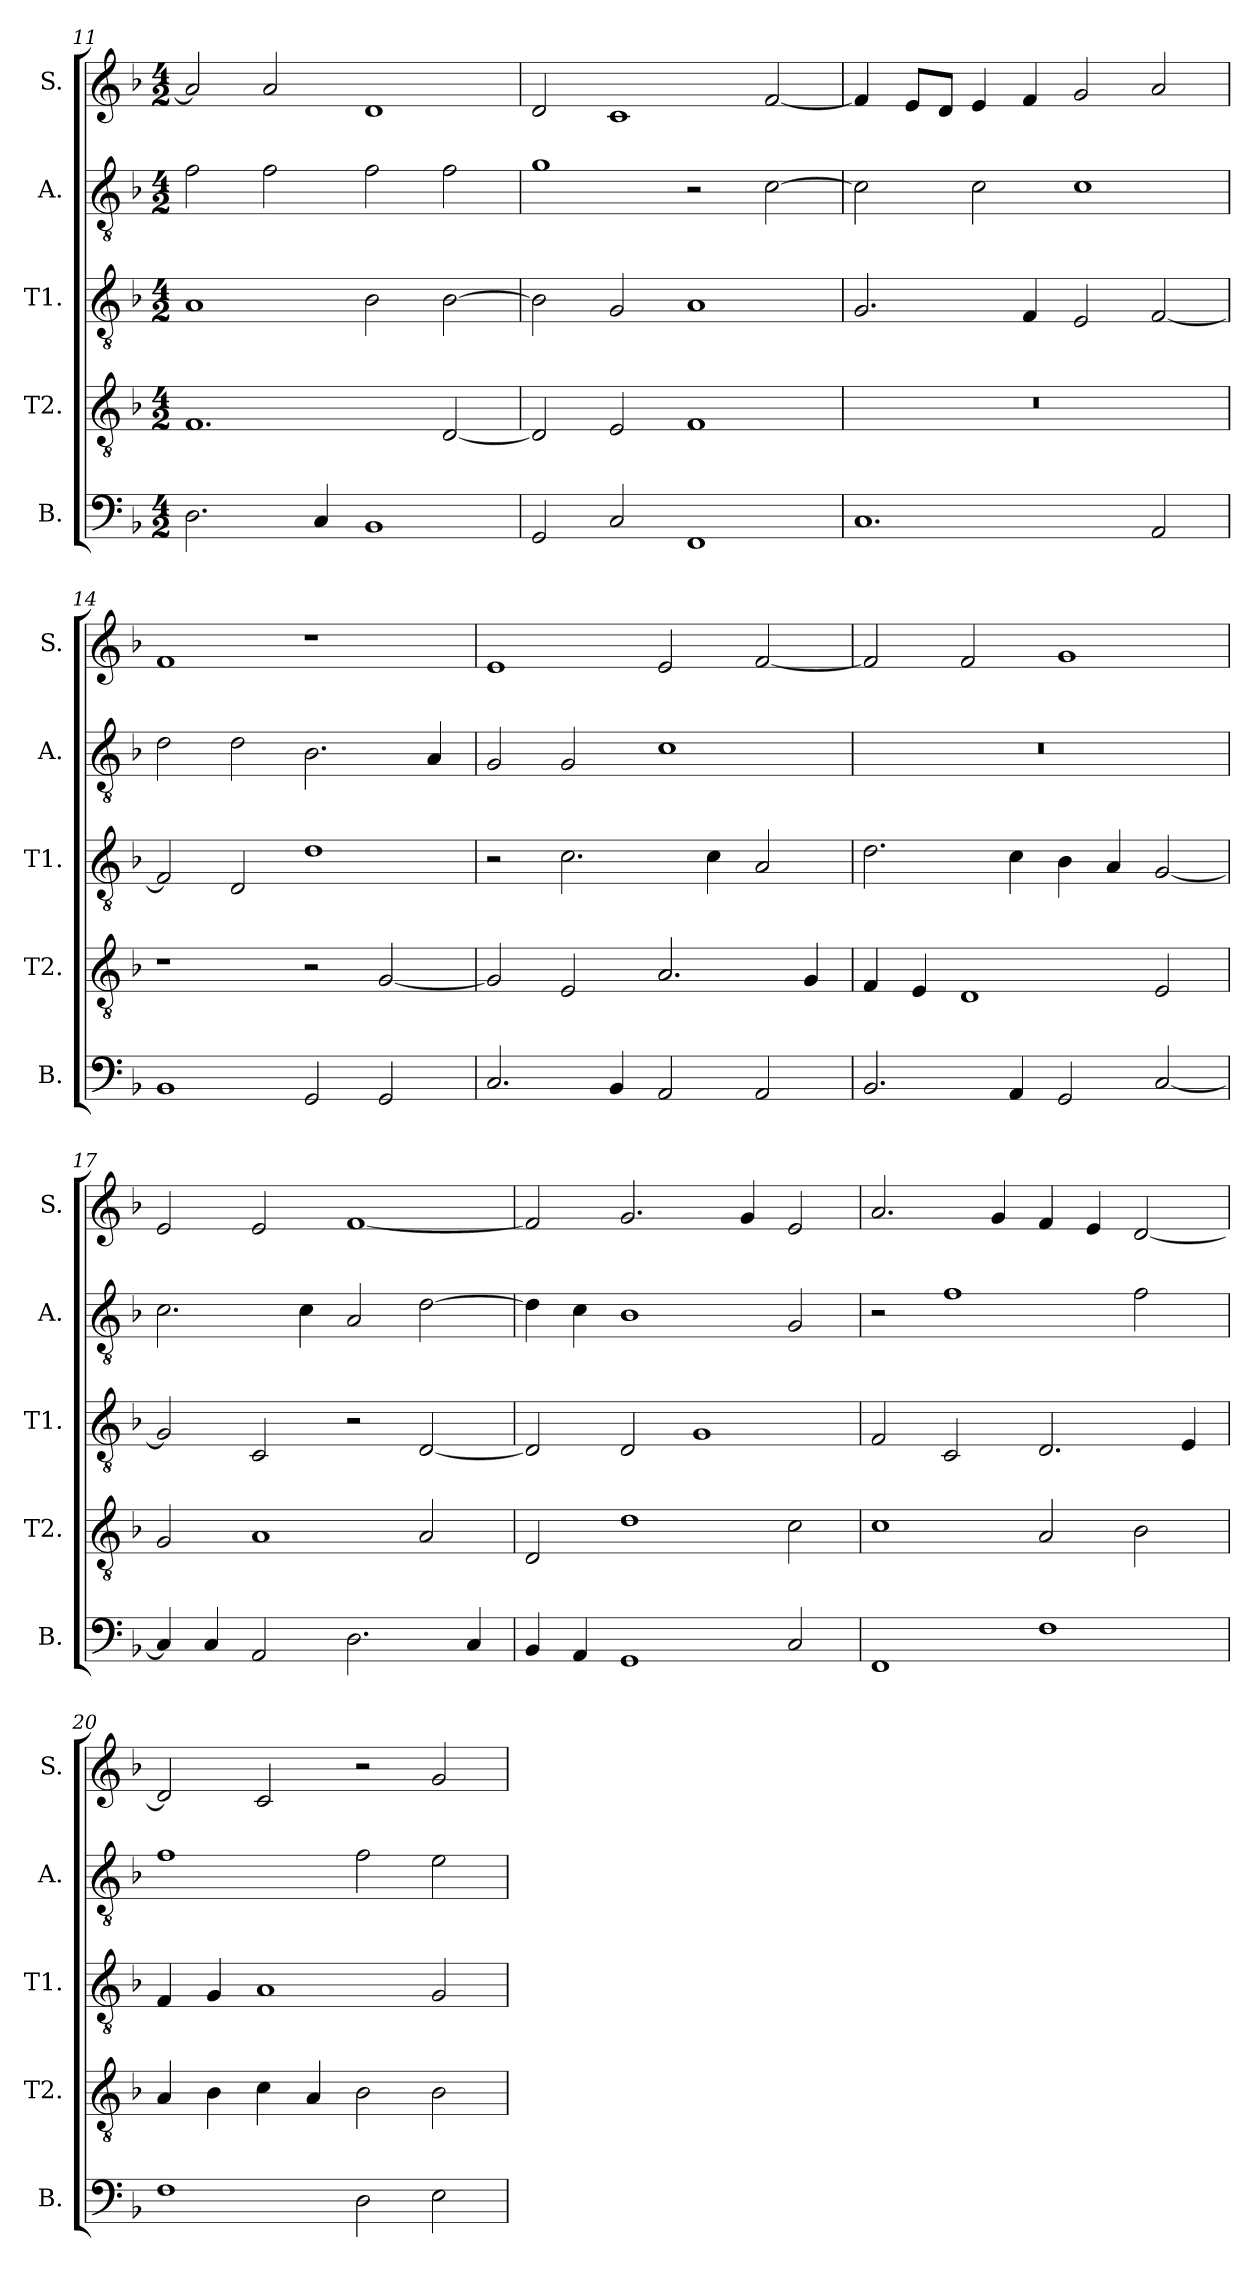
**kern	**kern	**kern	**kern	**kern
*part5	*part4	*part3	*part2	*part1
*staff5	*staff4	*staff3	*staff2	*staff1
*I"B.	*I"T2.	*I"T1.	*I"A.	*I"S.
*I'B.	*I'T2.	*I'T1.	*I'A.	*I'S.
!!LO:LB:g=z
*clefF4	*clefGv2	*clefGv2	*clefGv2	*clefG2
*k[b-]	*k[b-]	*k[b-]	*k[b-]	*k[b-]
*F:	*F:	*F:	*F:	*F:
*M4/2	*M4/2	*M4/2	*M4/2	*M4/2
=11	=11	=11	=11	=11
2.D\	1.F	1A	2f\	2a/]
.	.	.	2f\	2a/
4C/	.	.	.	.
1BB-	.	2B-\	2f\	1d
.	[2D/	[2B-\	2f\	.
=12	=12	=12	=12	=12
2GG/	2D/]	2B-\]	1g	2d/
2C/	2E/	2G/	.	1c
1FF	1F	1A	2r	.
.	.	.	[2c\	[2f/
=13	=13	=13	=13	=13
1.C	0r	2.G/	2c\]	4f/]
.	.	.	.	8e/L
.	.	.	.	8d/J
.	.	.	2c\	4e/
.	.	4F/	.	4f/
.	.	2E/	1c	2g/
2AA/	.	[2F/	.	2a/
=14	=14	=14	=14	=14
1BB-	1r	2F/]	2d\	1f
.	.	2D/	2d\	.
2GG/	2r	1d	2.B-\	1r
2GG/	[2G/	.	.	.
.	.	.	4A/	.
!!LO:PB:g=z
=15	=15	=15	=15	=15
2.C/	2G/]	2r	2G/	1e
.	2E/	2.c\	2G/	.
4BB-/	.	.	.	.
2AA/	2.A/	.	1c	2e/
.	.	4c\	.	.
2AA/	.	2A/	.	[2f/
.	4G/	.	.	.
=16	=16	=16	=16	=16
2.BB-/	4F/	2.d\	0r	2f/]
.	4E/	.	.	.
.	1D	.	.	2f/
4AA/	.	4c\	.	.
2GG/	.	4B-\	.	1g
.	.	4A/	.	.
[2C/	2E/	[2G/	.	.
=17	=17	=17	=17	=17
4C/]	2G/	2G/]	2.c\	2e/
4C/	.	.	.	.
2AA/	1A	2C/	.	2e/
.	.	.	4c\	.
2.D\	.	2r	2A/	[1f
.	2A/	[2D/	[2d\	.
4C/	.	.	.	.
=18	=18	=18	=18	=18
4BB-/	2D/	2D/]	4d\]	2f/]
4AA/	.	.	4c\	.
1GG	1d	2D/	1B-	2.g/
.	.	1G	.	.
.	.	.	.	4g/
2C/	2c\	.	2G/	2e/
!!LO:LB:g=z
=19	=19	=19	=19	=19
1FF	1c	2F/	2r	2.a/
.	.	2C/	1f	.
.	.	.	.	4g/
1F	2A/	2.D/	.	4f/
.	.	.	.	4e/
.	2B-\	.	2f\	[2d/
.	.	4E/	.	.
=20	=20	=20	=20	=20
1F	4A/	4F/	1f	2d/]
.	4B-\	4G/	.	.
.	4c\	1A	.	2c/
.	4A/	.	.	.
2D\	2B-\	.	2f\	2r
2E\	2B-\	2G/	2e\	2g/
=	=	=	=	=
*-	*-	*-	*-	*-
